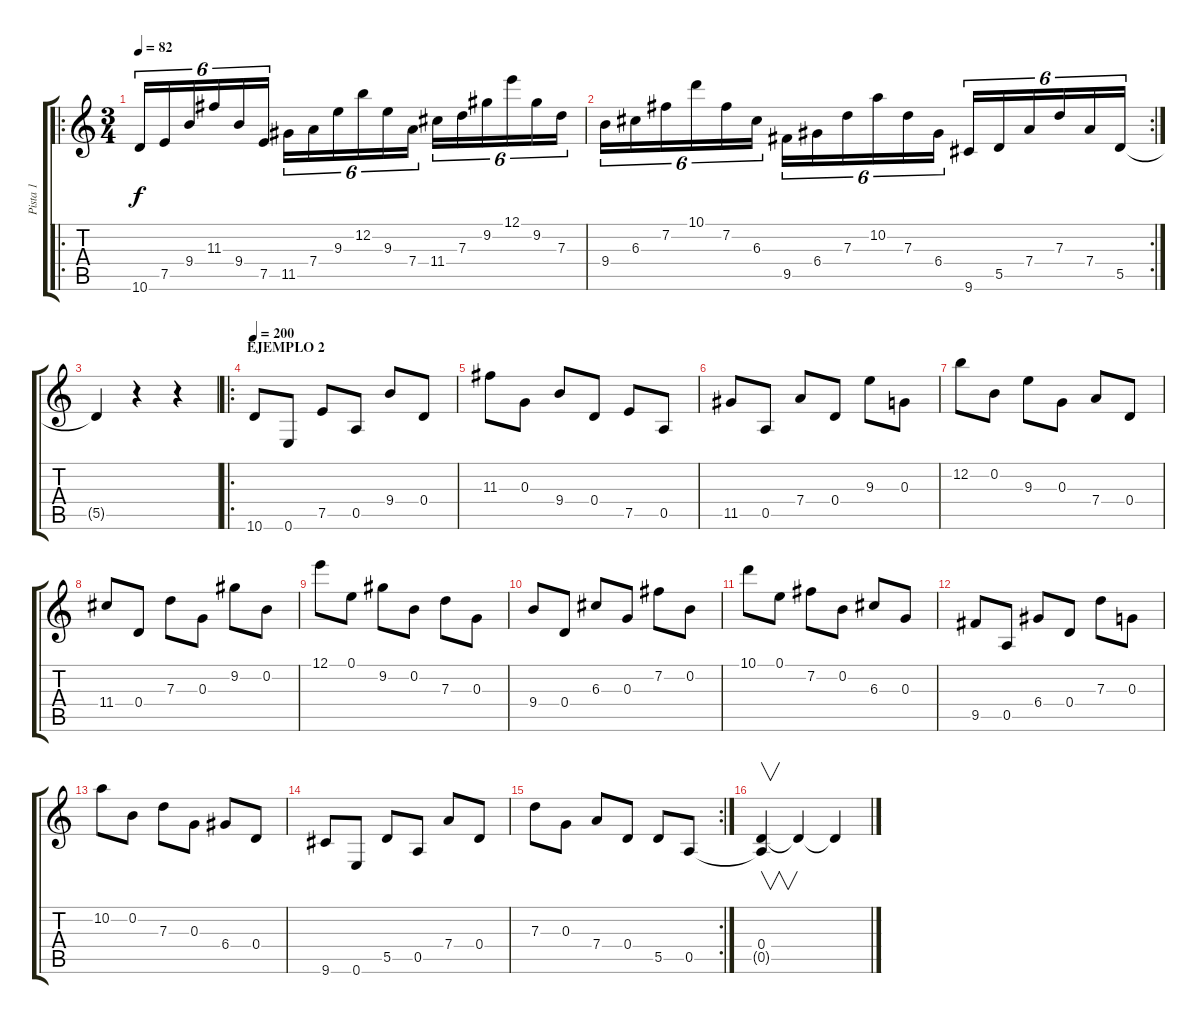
\track ("Pista 1" "Pista 1") {instrument acousticguitarnylon}
\staff {score tabs}
\tuning (E4 B3 G3 D3 A2 E2) {hide}
\ro
\ts (3 4)
\tempo 82
\clef g2
\ks c
10.6.16{tu (6 4) dy f instrument acousticguitarnylon} 7.5.16{tu (6 4)} 9.4.16{tu (6 4)} 11.3.16{tu (6 4)} 9.4.16{tu (6 4)} 7.5.16{tu (6 4)} 11.5.16{tu (6 4)} 7.4.16{tu (6 4)} 9.3.16{tu (6 4)} 12.2.16{tu (6 4)} 9.3.16{tu (6 4)} 7.4.16{tu (6 4)} 11.4.16{tu (6 4)} 7.3.16{tu (6 4)} 9.2.16{tu (6 4)} 12.1.16{tu (6 4)} 9.2.16{tu (6 4)} 7.3.16{tu (6 4)} |
\rc 2
9.4.16{tu (6 4)} 6.3.16{tu (6 4)} 7.2.16{tu (6 4)} 10.1.16{tu (6 4)} 7.2.16{tu (6 4)} 6.3.16{tu (6 4)} 9.5.16{tu (6 4)} 6.4.16{tu (6 4)} 7.3.16{tu (6 4)} 10.2.16{tu (6 4)} 7.3.16{tu (6 4)} 6.4.16{tu (6 4)} 9.6.16{tu (6 4)} 5.5.16{tu (6 4)} 7.4.16{tu (6 4)} 7.3.16{tu (6 4)} 7.4.16{tu (6 4)} 5.5.16{tu (6 4)} |
5.5{t}.4 r.4 r.4 |
\ro
\section ("" "EJEMPLO 2")
\tempo 200
10.6.8 0.6.8 7.5.8 0.5.8 9.4.8 0.4.8 |
11.3.8 0.3.8 9.4.8 0.4.8 7.5.8 0.5.8 |
11.5.8 0.5.8 7.4.8 0.4.8 9.3.8 0.3.8 |
12.2.8 0.2.8 9.3.8 0.3.8 7.4.8 0.4.8 |
11.4.8 0.4.8 7.3.8 0.3.8 9.2.8 0.2.8 |
12.1.8 0.1.8 9.2.8 0.2.8 7.3.8 0.3.8 |
9.4.8 0.4.8 6.3.8 0.3.8 7.2.8 0.2.8 |
10.1.8 0.1.8 7.2.8 0.2.8 6.3.8 0.3.8 |
9.5.8 0.5.8 6.4.8 0.4.8 7.3.8 0.3.8 |
10.2.8 0.2.8 7.3.8 0.3.8 6.4.8 0.4.8 |
9.6.8 0.6.8 5.5.8 0.5.8 7.4.8 0.4.8 |
\rc 2
7.3.8 0.3.8 7.4.8 0.4.8 5.5.8 0.5.8 |
(0.4 0.5{t}).4{v} 0.4{t}.4 0.4{t}.4
